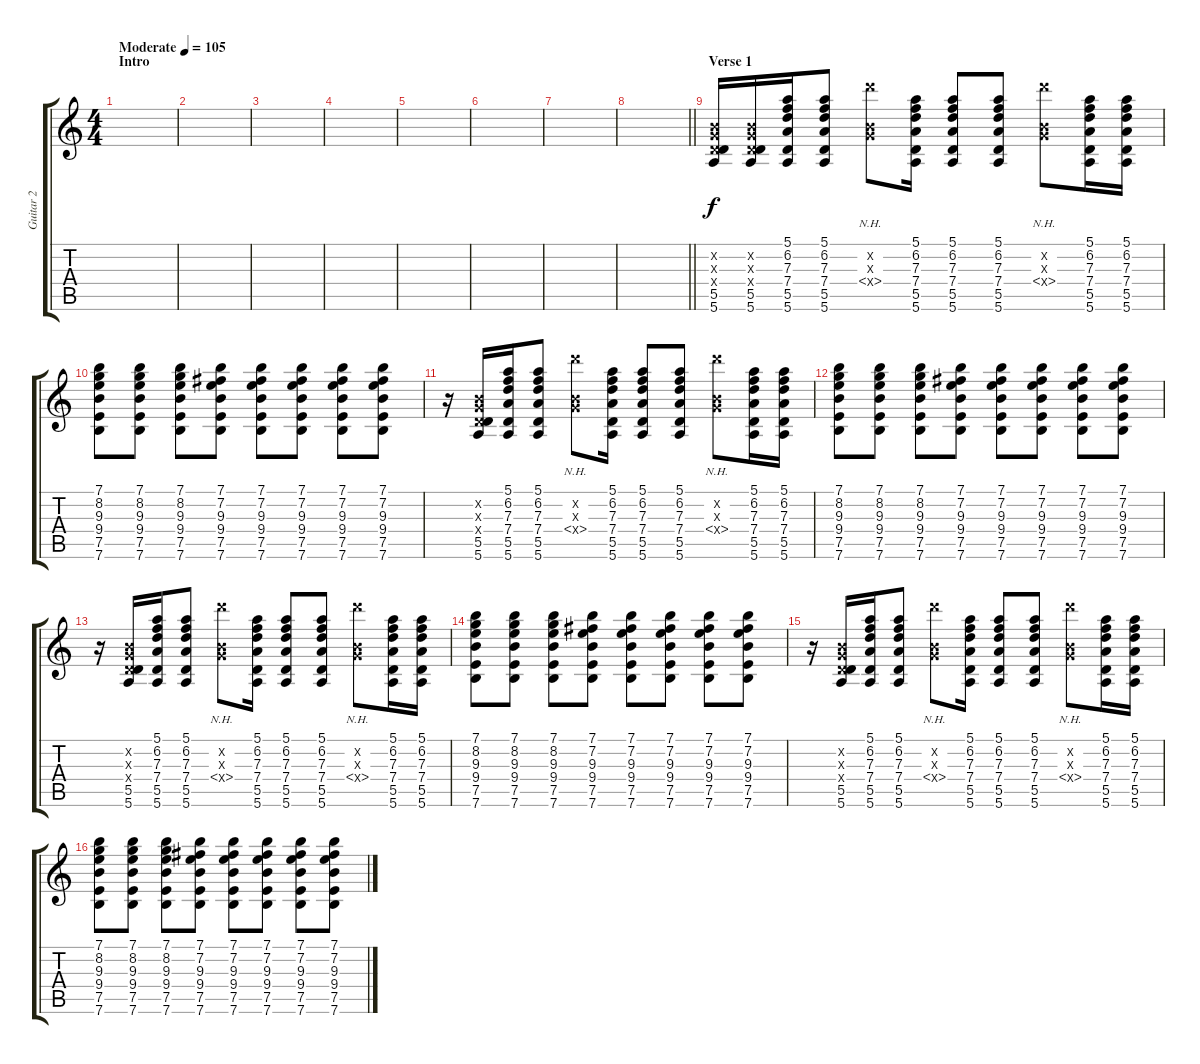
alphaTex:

\track ("Guitar 2" "Guitar 2") {instrument distortionguitar}
\staff {score tabs}
\tuning (E4 B3 G3 D3 A2 E2) {hide}
\ts (4 4)
\section ("" "Intro")
\tempo (105 "Moderate")
\clef g2
\ks c
|
|
|
|
|
|
|
\barLineRight lightlight
|
\section ("" "Verse 1")
(0.2{x} 0.3{x} 0.4{x} 5.5 5.6).16 (0.2{x} 0.3{x} 0.4{x} 5.5 5.6).16 (5.1 6.2 7.3 7.4 5.5 5.6).16 (5.1 6.2 7.3 7.4 5.5 5.6).8 (0.2{x} 0.3{x} 5.4{nh x}).8 (5.1 6.2 7.3 7.4 5.5 5.6).16 (5.1 6.2 7.3 7.4 5.5 5.6).8 (5.1 6.2 7.3 7.4 5.5 5.6).8 (0.2{x} 0.3{x} 5.4{nh x}).8 (5.1 6.2 7.3 7.4 5.5 5.6).16 (5.1 6.2 7.3 7.4 5.5 5.6).16 |
(7.1 8.2 9.3 9.4 7.5 7.6).8 (7.1 8.2 9.3 9.4 7.5 7.6).8 (7.1 8.2 9.3 9.4 7.5 7.6).8 (7.1 7.2 9.3 9.4 7.5 7.6).8 (7.1 7.2 9.3 9.4 7.5 7.6).8 (7.1 7.2 9.3 9.4 7.5 7.6).8 (7.1 7.2 9.3 9.4 7.5 7.6).8 (7.1 7.2 9.3 9.4 7.5 7.6).8 |
r.16 (0.2{x} 0.3{x} 0.4{x} 5.5 5.6).16 (5.1 6.2 7.3 7.4 5.5 5.6).16 (5.1 6.2 7.3 7.4 5.5 5.6).8 (0.2{x} 0.3{x} 5.4{nh x}).8 (5.1 6.2 7.3 7.4 5.5 5.6).16 (5.1 6.2 7.3 7.4 5.5 5.6).8 (5.1 6.2 7.3 7.4 5.5 5.6).8 (0.2{x} 0.3{x} 5.4{nh x}).8 (5.1 6.2 7.3 7.4 5.5 5.6).16 (5.1 6.2 7.3 7.4 5.5 5.6).16 |
(7.1 8.2 9.3 9.4 7.5 7.6).8 (7.1 8.2 9.3 9.4 7.5 7.6).8 (7.1 8.2 9.3 9.4 7.5 7.6).8 (7.1 7.2 9.3 9.4 7.5 7.6).8 (7.1 7.2 9.3 9.4 7.5 7.6).8 (7.1 7.2 9.3 9.4 7.5 7.6).8 (7.1 7.2 9.3 9.4 7.5 7.6).8 (7.1 7.2 9.3 9.4 7.5 7.6).8 |
r.16 (0.2{x} 0.3{x} 0.4{x} 5.5 5.6).16 (5.1 6.2 7.3 7.4 5.5 5.6).16 (5.1 6.2 7.3 7.4 5.5 5.6).8 (0.2{x} 0.3{x} 5.4{nh x}).8 (5.1 6.2 7.3 7.4 5.5 5.6).16 (5.1 6.2 7.3 7.4 5.5 5.6).8 (5.1 6.2 7.3 7.4 5.5 5.6).8 (0.2{x} 0.3{x} 5.4{nh x}).8 (5.1 6.2 7.3 7.4 5.5 5.6).16 (5.1 6.2 7.3 7.4 5.5 5.6).16 |
(7.1 8.2 9.3 9.4 7.5 7.6).8 (7.1 8.2 9.3 9.4 7.5 7.6).8 (7.1 8.2 9.3 9.4 7.5 7.6).8 (7.1 7.2 9.3 9.4 7.5 7.6).8 (7.1 7.2 9.3 9.4 7.5 7.6).8 (7.1 7.2 9.3 9.4 7.5 7.6).8 (7.1 7.2 9.3 9.4 7.5 7.6).8 (7.1 7.2 9.3 9.4 7.5 7.6).8 |
r.16 (0.2{x} 0.3{x} 0.4{x} 5.5 5.6).16 (5.1 6.2 7.3 7.4 5.5 5.6).16 (5.1 6.2 7.3 7.4 5.5 5.6).8 (0.2{x} 0.3{x} 5.4{nh x}).8 (5.1 6.2 7.3 7.4 5.5 5.6).16 (5.1 6.2 7.3 7.4 5.5 5.6).8 (5.1 6.2 7.3 7.4 5.5 5.6).8 (0.2{x} 0.3{x} 5.4{nh x}).8 (5.1 6.2 7.3 7.4 5.5 5.6).16 (5.1 6.2 7.3 7.4 5.5 5.6).16 |
(7.1 8.2 9.3 9.4 7.5 7.6).8 (7.1 8.2 9.3 9.4 7.5 7.6).8 (7.1 8.2 9.3 9.4 7.5 7.6).8 (7.1 7.2 9.3 9.4 7.5 7.6).8 (7.1 7.2 9.3 9.4 7.5 7.6).8 (7.1 7.2 9.3 9.4 7.5 7.6).8 (7.1 7.2 9.3 9.4 7.5 7.6).8 (7.1 7.2 9.3 9.4 7.5 7.6).8
